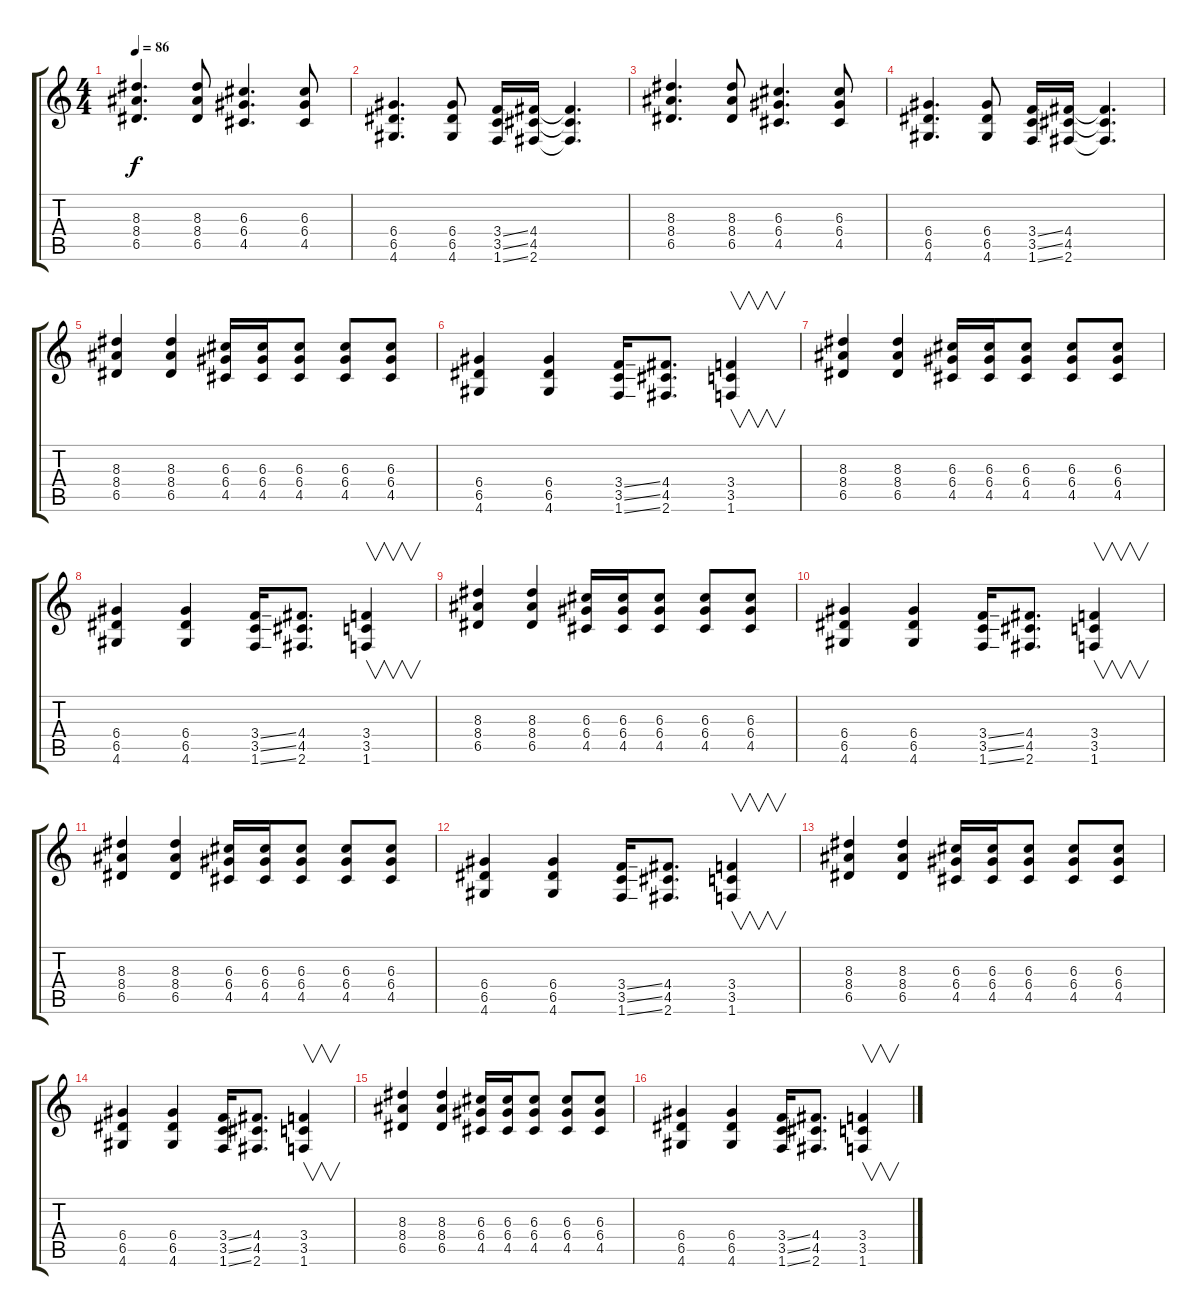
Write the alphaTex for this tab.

\track "" {instrument distortionguitar}
\staff {score tabs}
\tuning (E4 B3 G3 D3 A2 E2) {hide}
\ts (4 4)
\tempo 86
\clef g2
\ks c
(8.3 8.4 6.5).4{d dy f} (8.3 8.4 6.5).8 (6.3 6.4 4.5).4{d} (6.3 6.4 4.5).8 |
(6.4 6.5 4.6).4{d} (6.4 6.5 4.6).8 (3.4{ss} 3.5{ss} 1.6{ss}).16 (4.4 4.5 2.6).16 (4.4{t} 4.5{t} 2.6{t}).4{d} |
(8.3 8.4 6.5).4{d} (8.3 8.4 6.5).8 (6.3 6.4 4.5).4{d} (6.3 6.4 4.5).8 |
(6.4 6.5 4.6).4{d} (6.4 6.5 4.6).8 (3.4{ss} 3.5{ss} 1.6{ss}).16 (4.4 4.5 2.6).16 (4.4{t} 4.5{t} 2.6{t}).4{d} |
(8.3 8.4 6.5).4 (8.3 8.4 6.5).4 (6.3 6.4 4.5).16 (6.3 6.4 4.5).16 (6.3 6.4 4.5).8 (6.3 6.4 4.5).8 (6.3 6.4 4.5).8 |
(6.4 6.5 4.6).4 (6.4 6.5 4.6).4 (3.4{ss} 3.5{ss} 1.6{ss}).16 (4.4 4.5 2.6).8{d} (3.4 3.5 1.6).4{v} |
(8.3 8.4 6.5).4 (8.3 8.4 6.5).4 (6.3 6.4 4.5).16 (6.3 6.4 4.5).16 (6.3 6.4 4.5).8 (6.3 6.4 4.5).8 (6.3 6.4 4.5).8 |
(6.4 6.5 4.6).4 (6.4 6.5 4.6).4 (3.4{ss} 3.5{ss} 1.6{ss}).16 (4.4 4.5 2.6).8{d} (3.4 3.5 1.6).4{v} |
(8.3 8.4 6.5).4 (8.3 8.4 6.5).4 (6.3 6.4 4.5).16 (6.3 6.4 4.5).16 (6.3 6.4 4.5).8 (6.3 6.4 4.5).8 (6.3 6.4 4.5).8 |
(6.4 6.5 4.6).4 (6.4 6.5 4.6).4 (3.4{ss} 3.5{ss} 1.6{ss}).16 (4.4 4.5 2.6).8{d} (3.4 3.5 1.6).4{v} |
(8.3 8.4 6.5).4 (8.3 8.4 6.5).4 (6.3 6.4 4.5).16 (6.3 6.4 4.5).16 (6.3 6.4 4.5).8 (6.3 6.4 4.5).8 (6.3 6.4 4.5).8 |
(6.4 6.5 4.6).4 (6.4 6.5 4.6).4 (3.4{ss} 3.5{ss} 1.6{ss}).16 (4.4 4.5 2.6).8{d} (3.4 3.5 1.6).4{v} |
(8.3 8.4 6.5).4 (8.3 8.4 6.5).4 (6.3 6.4 4.5).16 (6.3 6.4 4.5).16 (6.3 6.4 4.5).8 (6.3 6.4 4.5).8 (6.3 6.4 4.5).8 |
(6.4 6.5 4.6).4 (6.4 6.5 4.6).4 (3.4{ss} 3.5{ss} 1.6{ss}).16 (4.4 4.5 2.6).8{d} (3.4 3.5 1.6).4{v} |
(8.3 8.4 6.5).4 (8.3 8.4 6.5).4 (6.3 6.4 4.5).16 (6.3 6.4 4.5).16 (6.3 6.4 4.5).8 (6.3 6.4 4.5).8 (6.3 6.4 4.5).8 |
(6.4 6.5 4.6).4 (6.4 6.5 4.6).4 (3.4{ss} 3.5{ss} 1.6{ss}).16 (4.4 4.5 2.6).8{d} (3.4 3.5 1.6).4{v}
